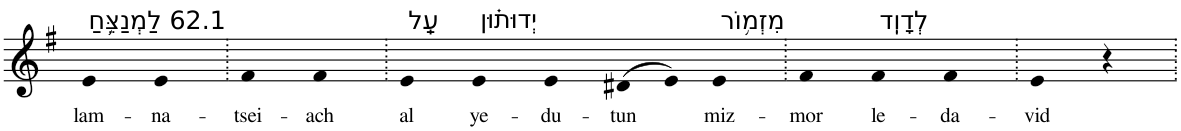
**kern	**text
*part1	*part1
*staff1	*staff1
*I"Piano	*
*I'Pno	*
*clefG2	*
*k[f#]	*
*G:	*
=1	=1
!LO:TX:a:t=62.1 לַמְנַצֵּ֥חַ	!
!	!LO:LY:b
4e	lam-
!	!LO:LY:b
4e	-na-
=2.	=2.
!	!LO:LY:b
4f#	-tsei-
!	!LO:LY:b
4f#	-ach
=3.	=3.
!LO:TX:a:t=עַֽל	!
!	!LO:LY:b
4e	al
!LO:TX:a:t=יְדוּת֗וּן	!
!	!LO:LY:b
4e	ye-
!	!LO:LY:b
4e	-du-
!	!LO:LY:b
(>8d#X	-tun
8e)	.
!LO:TX:a:t=מִזְמ֥וֹר	!
!	!LO:LY:b
4e	miz-
=4.	=4.
!	!LO:LY:b
4f#	-mor
!LO:TX:a:t=לְדָוִֽד	!
!	!LO:LY:b
4f#	le-
!	!LO:LY:b
4f#	-da-
=5.	=5.
!	!LO:LY:b
4e	-vid
4r	.
=.	=.
*-	*-
